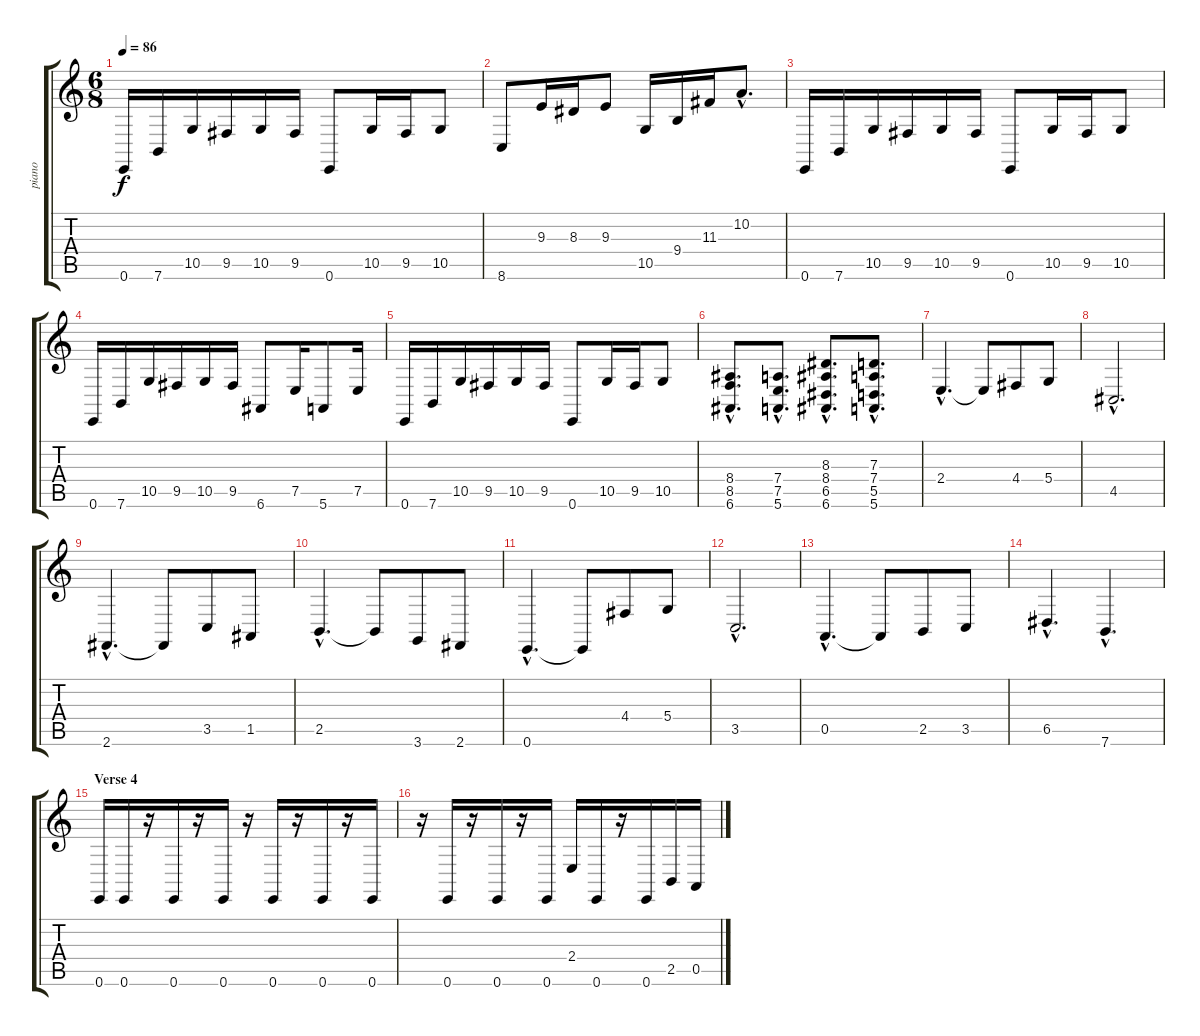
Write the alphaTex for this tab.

\track ("piano" "piano") {instrument acousticgrandpiano}
\staff {score tabs}
\tuning (E4 B3 G3 D3 A2 E2) {hide}
\ts (6 8)
\tempo 86
\clef g2
\ks c
0.6.16{dy f} 7.6.16 10.5.16 9.5.16 10.5.16 9.5.16 0.6.8 10.5.16 9.5.16 10.5.8 |
8.6.8 9.3.16 8.3.16 9.3.8 10.5.16 9.4.16 11.3.16 10.2{hac}.8{d} |
0.6.16 7.6.16 10.5.16 9.5.16 10.5.16 9.5.16 0.6.8 10.5.16 9.5.16 10.5.8 |
0.6.16 7.6.16 10.5.16 9.5.16 10.5.16 9.5.16 6.6.8 7.5.16 5.6.8 7.5.16 |
0.6.16 7.6.16 10.5.16 9.5.16 10.5.16 9.5.16 0.6.8 10.5.16 9.5.16 10.5.8 |
(8.4{hac} 8.5{hac} 6.6{hac}).8{d} (7.4{hac} 7.5{hac} 5.6{hac}).8{d} (8.3{hac} 8.4{hac} 6.5{hac} 6.6{hac}).8{d} (7.3{hac} 7.4{hac} 5.5{hac} 5.6{hac}).8{d} |
2.4{hac}.4{d} 2.4{t}.8 4.4.8 5.4.8 |
4.5{hac}.2{d} |
2.6{hac}.4{d} 2.6{t}.8 3.5.8 1.5.8 |
2.5{hac}.4{d} 2.5{t}.8 3.6.8 2.6.8 |
0.6{hac}.4{d} 0.6{t}.8 4.4.8 5.4.8 |
3.5{hac}.2{d} |
0.5{hac}.4{d} 0.5{t}.8 2.5.8 3.5.8 |
6.5{hac}.4{d} 7.6{hac}.4{d} |
\section ("" "Verse 4")
0.6.16 0.6.16 r.16 0.6.16 r.16 0.6.16 r.16 0.6.16 r.16 0.6.16 r.16 0.6.16 |
r.16 0.6.16 r.16 0.6.16 r.16 0.6.16 2.4.16 0.6.16 r.16 0.6.16 2.5.16 0.5.16
